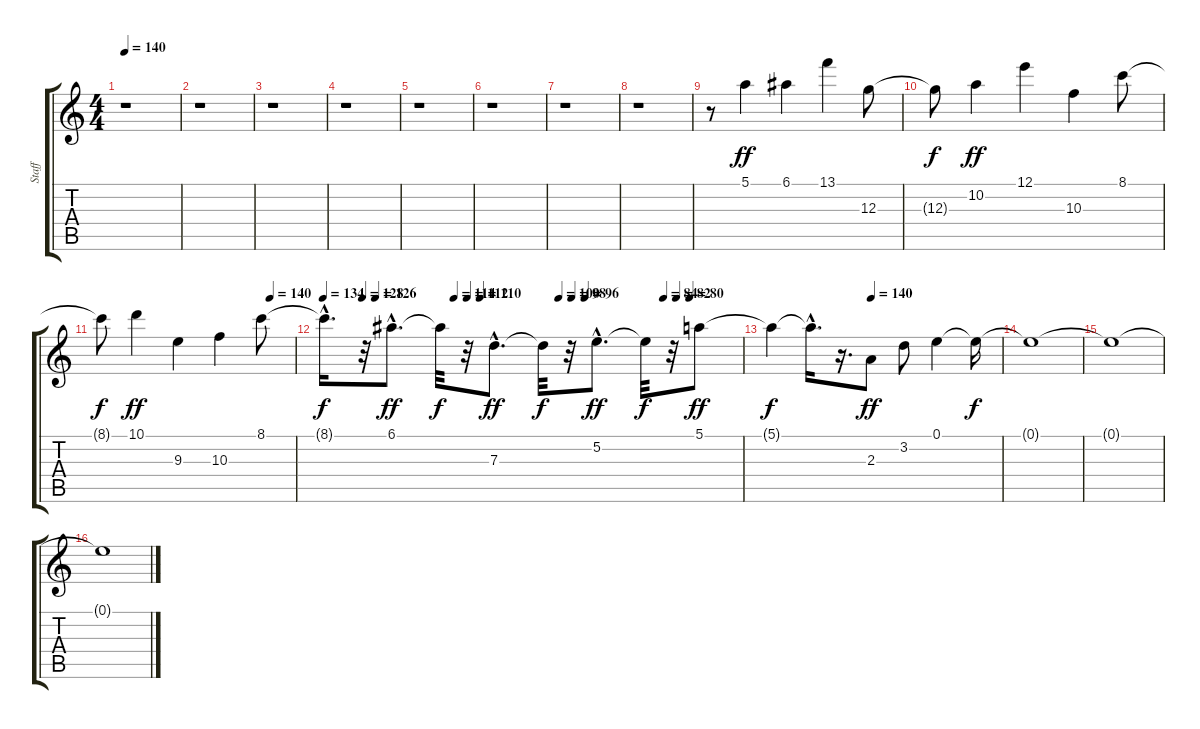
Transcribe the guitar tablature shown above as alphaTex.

\track ("Staff" "Staff") {instrument acousticguitarsteel}
\staff {score tabs}
\tuning (E4 B3 G3 D3 A2 E2) {hide}
\ts (4 4)
\tempo 140
\clef g2
\ks c
r.1{dy f} |
r.1 |
r.1 |
r.1 |
r.1 |
r.1 |
r.1 |
r.1 |
r.8 5.1.4{dy ff volume 14} 6.1.4 13.1.4 12.3.8 |
12.3{t}.8{dy f} 10.2.4{dy ff} 12.1.4 10.3.4 8.1.8 |
\tempo (140 0.875)
8.1{t}.8{dy f} 10.1.4{dy ff} 9.3.4 10.3.4 8.1.8 |
\tempo 134
\tempo (128 0.09375)
\tempo (126 0.125)
\tempo (114 0.3125)
\tempo (112 0.34375)
\tempo (110 0.375)
\tempo (100 0.5625)
\tempo (98 0.59375)
\tempo (96 0.625)
\tempo (84 0.8125)
\tempo (82 0.84375)
\tempo (80 0.875)
8.1{hac t}.16{d dy f} r.32 6.1{hac}.8{d dy ff} 6.1{t}.32{dy f} r.32 7.3{hac}.8{d dy ff} 7.3{t}.32{dy f} r.32 5.2{hac}.8{d dy ff} 5.2{t}.32{dy f} r.32 5.1.8{dy ff} |
\tempo (140 0.4375)
5.1{t}.4{dy f} 5.1{hac t}.16{d} r.16{d} 2.3.8{dy ff} 3.2.8 0.1.4 0.1{t}.16{dy f} |
0.1{t}.1 |
0.1{t}.1 |
0.1{t}.1
